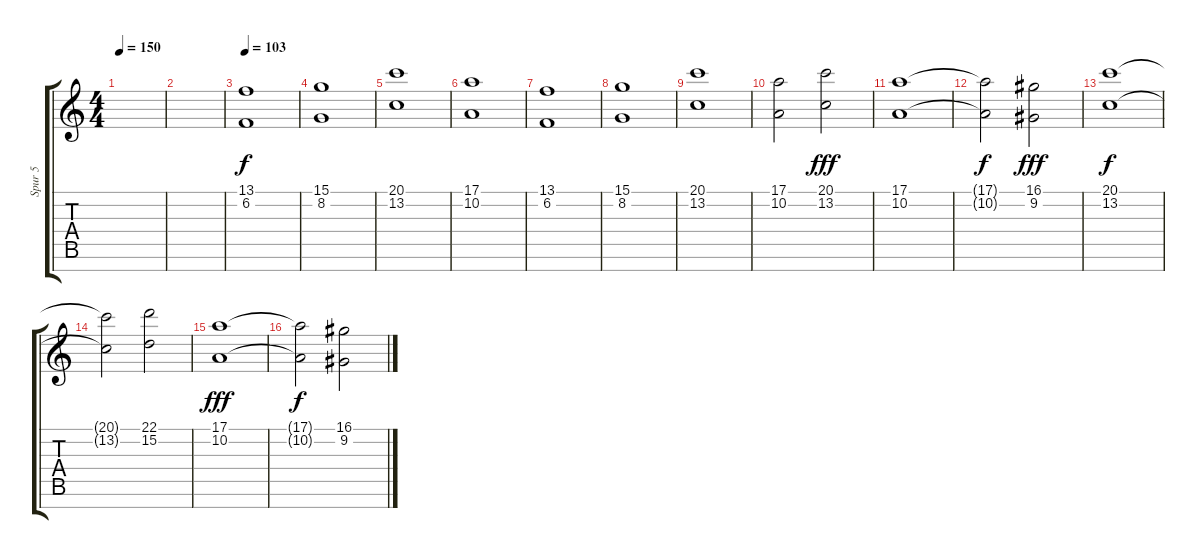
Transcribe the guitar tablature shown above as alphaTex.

\track ("Spur 5" "Spur 5") {instrument stringensemble1}
\staff {score tabs}
\tuning (E4 B3 G3 D3 A2 E2 B1) {hide}
\ts (4 4)
\tempo 150
\clef g2
\ks c
|
|
\tempo 103
(13.1 6.2).1 |
(15.1 8.2).1 |
(20.1 13.2).1 |
(17.1 10.2).1 |
(13.1 6.2).1 |
(15.1 8.2).1 |
(20.1 13.2).1 |
(17.1 10.2).2 (20.1 13.2).2{dy fff} |
(17.1 10.2).1 |
(17.1{t} 10.2{t}).2{dy f} (16.1 9.2).2{dy fff} |
(20.1 13.2).1{dy f} |
(20.1{t} 13.2{t}).2 (22.1 15.2).2 |
(17.1 10.2).1{dy fff} |
(17.1{t} 10.2{t}).2{dy f} (16.1 9.2).2
